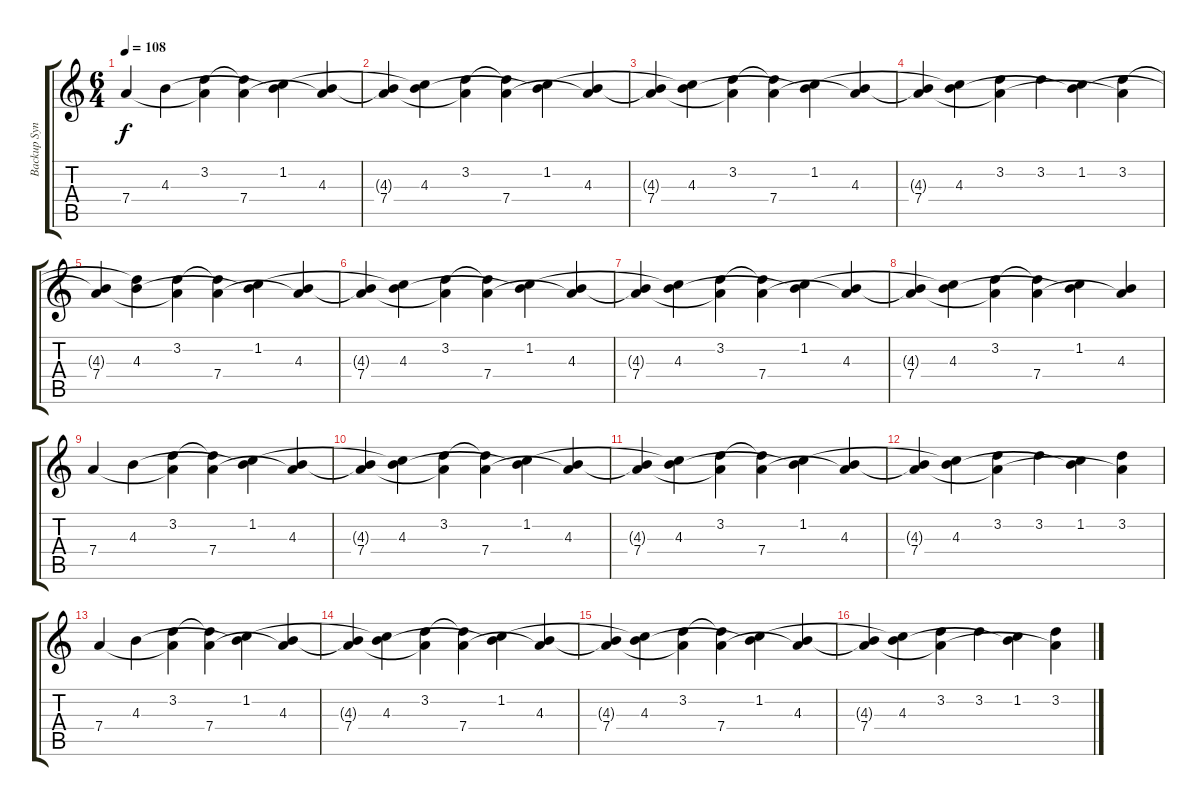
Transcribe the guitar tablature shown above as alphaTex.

\track ("Backup Synth" "Backup Syn") {instrument acousticguitarsteel}
\staff {score tabs}
\tuning (E4 B3 G3 D3 A2 E2) {hide}
\ts (6 4)
\tempo 108
\clef g2
\ks c
7.4.4{dy f instrument acousticguitarsteel} 4.3.4 (3.2 7.4{t}).4 (3.2{t} 7.4).4 (1.2 4.3{t}).4 (4.3 7.4{t}).4 |
(4.3{t} 7.4).4 (1.2{t} 4.3).4 (3.2 7.4{t}).4 (3.2{t} 7.4).4 (1.2 4.3{t}).4 (4.3 7.4{t}).4 |
(4.3{t} 7.4).4 (1.2{t} 4.3).4 (3.2 7.4{t}).4 (3.2{t} 7.4).4 (1.2 4.3{t}).4 (4.3 7.4{t}).4 |
(4.3{t} 7.4).4 (1.2{t} 4.3).4 (3.2 7.4{t}).4 3.2.4 (1.2 4.3{t}).4 (3.2 7.4{t}).4 |
(4.3{t} 7.4).4 (3.2{t} 4.3).4 (3.2 7.4{t}).4 (3.2{t} 7.4).4 (1.2 4.3{t}).4 (4.3 7.4{t}).4 |
(4.3{t} 7.4).4 (1.2{t} 4.3).4 (3.2 7.4{t}).4 (3.2{t} 7.4).4 (1.2 4.3{t}).4 (4.3 7.4{t}).4 |
(4.3{t} 7.4).4 (1.2{t} 4.3).4 (3.2 7.4{t}).4 (3.2{t} 7.4).4 (1.2 4.3{t}).4 (4.3 7.4{t}).4 |
(4.3{t} 7.4).4 (1.2{t} 4.3).4 (3.2 7.4{t}).4 (3.2{t} 7.4).4 (1.2 4.3{t}).4 (4.3 7.4{t}).4 |
7.4.4 4.3.4 (3.2 7.4{t}).4 (3.2{t} 7.4).4 (1.2 4.3{t}).4 (4.3 7.4{t}).4 |
(4.3{t} 7.4).4 (1.2{t} 4.3).4 (3.2 7.4{t}).4 (3.2{t} 7.4).4 (1.2 4.3{t}).4 (4.3 7.4{t}).4 |
(4.3{t} 7.4).4 (1.2{t} 4.3).4 (3.2 7.4{t}).4 (3.2{t} 7.4).4 (1.2 4.3{t}).4 (4.3 7.4{t}).4 |
(4.3{t} 7.4).4 (1.2{t} 4.3).4 (3.2 7.4{t}).4 3.2.4 (1.2 4.3{t}).4 (3.2 7.4{t}).4 |
7.4.4 4.3.4 (3.2 7.4{t}).4 (3.2{t} 7.4).4 (1.2 4.3{t}).4 (4.3 7.4{t}).4 |
(4.3{t} 7.4).4 (1.2{t} 4.3).4 (3.2 7.4{t}).4 (3.2{t} 7.4).4 (1.2 4.3{t}).4 (4.3 7.4{t}).4 |
(4.3{t} 7.4).4 (1.2{t} 4.3).4 (3.2 7.4{t}).4 (3.2{t} 7.4).4 (1.2 4.3{t}).4 (4.3 7.4{t}).4 |
(4.3{t} 7.4).4 (1.2{t} 4.3).4 (3.2 7.4{t}).4 3.2.4 (1.2 4.3{t}).4 (3.2 7.4{t}).4
